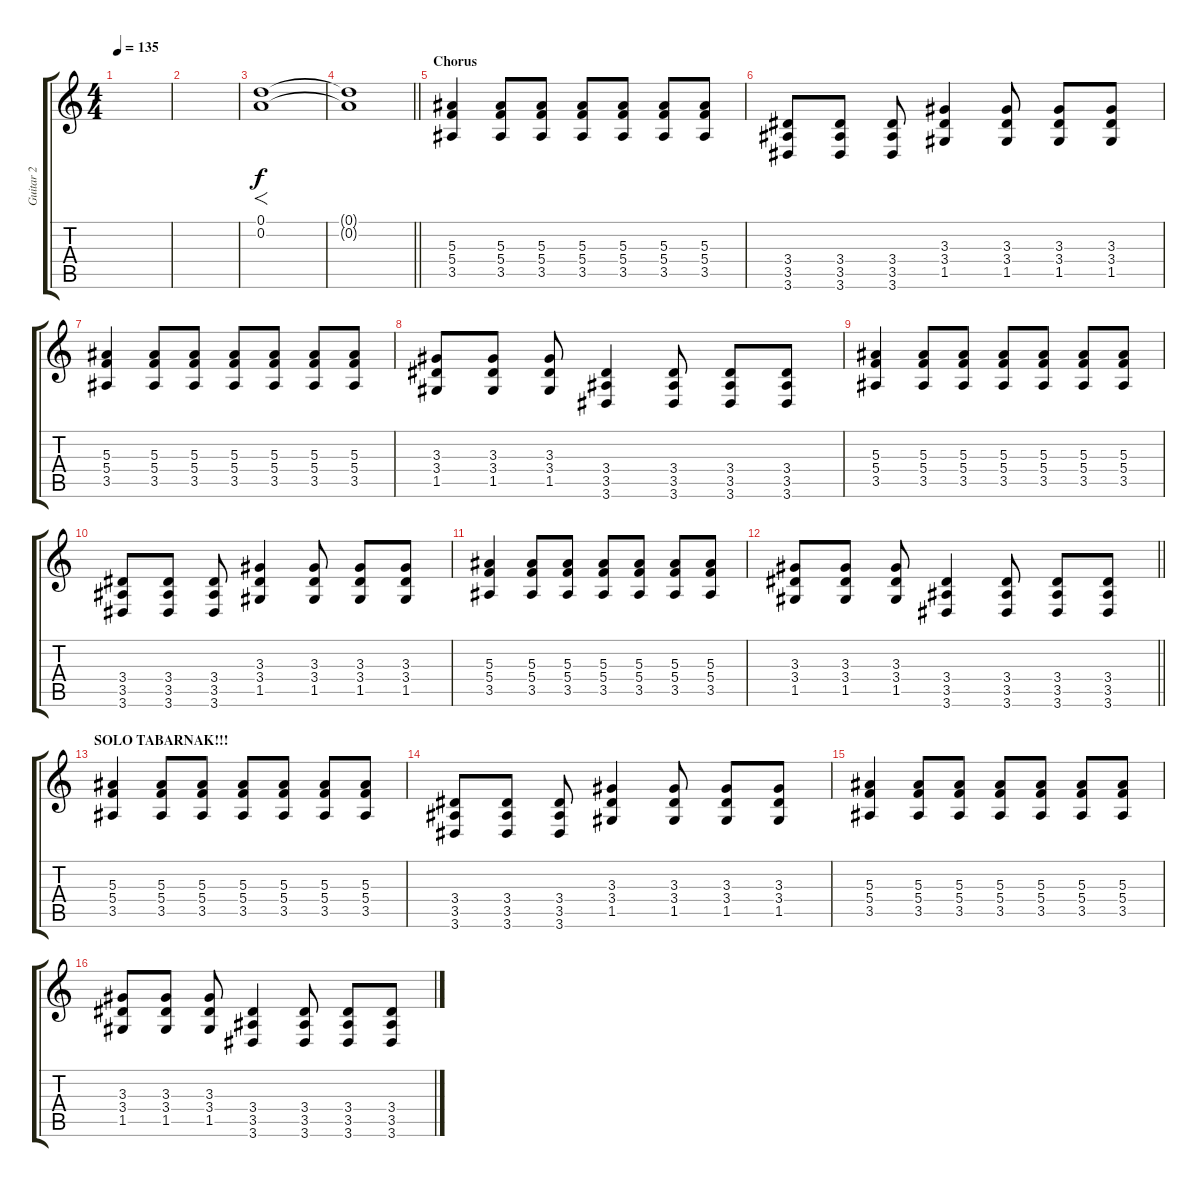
\track ("Guitar 2" "Guitar 2") {instrument distortionguitar}
\staff {score tabs}
\tuning (D4 A3 F3 C3 G2 C2) {hide}
\ts (4 4)
\tempo 135
\clef g2
\ks c
|
|
(0.1 0.2).1{f} |
\barLineRight lightlight
(0.1{t} 0.2{t}).1 |
\section ("" "Chorus")
(5.3 5.4 3.5).4 (5.3 5.4 3.5).8 (5.3 5.4 3.5).8 (5.3 5.4 3.5).8 (5.3 5.4 3.5).8 (5.3 5.4 3.5).8 (5.3 5.4 3.5).8 |
(3.4 3.5 3.6).8 (3.4 3.5 3.6).8 (3.4 3.5 3.6).8 (3.3 3.4 1.5).4 (3.3 3.4 1.5).8 (3.3 3.4 1.5).8 (3.3 3.4 1.5).8 |
(5.3 5.4 3.5).4 (5.3 5.4 3.5).8 (5.3 5.4 3.5).8 (5.3 5.4 3.5).8 (5.3 5.4 3.5).8 (5.3 5.4 3.5).8 (5.3 5.4 3.5).8 |
(3.3 3.4 1.5).8 (3.3 3.4 1.5).8 (3.3 3.4 1.5).8 (3.4 3.5 3.6).4 (3.4 3.5 3.6).8 (3.4 3.5 3.6).8 (3.4 3.5 3.6).8 |
(5.3 5.4 3.5).4 (5.3 5.4 3.5).8 (5.3 5.4 3.5).8 (5.3 5.4 3.5).8 (5.3 5.4 3.5).8 (5.3 5.4 3.5).8 (5.3 5.4 3.5).8 |
(3.4 3.5 3.6).8 (3.4 3.5 3.6).8 (3.4 3.5 3.6).8 (3.3 3.4 1.5).4 (3.3 3.4 1.5).8 (3.3 3.4 1.5).8 (3.3 3.4 1.5).8 |
(5.3 5.4 3.5).4 (5.3 5.4 3.5).8 (5.3 5.4 3.5).8 (5.3 5.4 3.5).8 (5.3 5.4 3.5).8 (5.3 5.4 3.5).8 (5.3 5.4 3.5).8 |
\barLineRight lightlight
(3.3 3.4 1.5).8 (3.3 3.4 1.5).8 (3.3 3.4 1.5).8 (3.4 3.5 3.6).4 (3.4 3.5 3.6).8 (3.4 3.5 3.6).8 (3.4 3.5 3.6).8 |
\section ("" "SOLO TABARNAK!!!")
(5.3 5.4 3.5).4 (5.3 5.4 3.5).8 (5.3 5.4 3.5).8 (5.3 5.4 3.5).8 (5.3 5.4 3.5).8 (5.3 5.4 3.5).8 (5.3 5.4 3.5).8 |
(3.4 3.5 3.6).8 (3.4 3.5 3.6).8 (3.4 3.5 3.6).8 (3.3 3.4 1.5).4 (3.3 3.4 1.5).8 (3.3 3.4 1.5).8 (3.3 3.4 1.5).8 |
(5.3 5.4 3.5).4 (5.3 5.4 3.5).8 (5.3 5.4 3.5).8 (5.3 5.4 3.5).8 (5.3 5.4 3.5).8 (5.3 5.4 3.5).8 (5.3 5.4 3.5).8 |
(3.3 3.4 1.5).8 (3.3 3.4 1.5).8 (3.3 3.4 1.5).8 (3.4 3.5 3.6).4 (3.4 3.5 3.6).8 (3.4 3.5 3.6).8 (3.4 3.5 3.6).8
